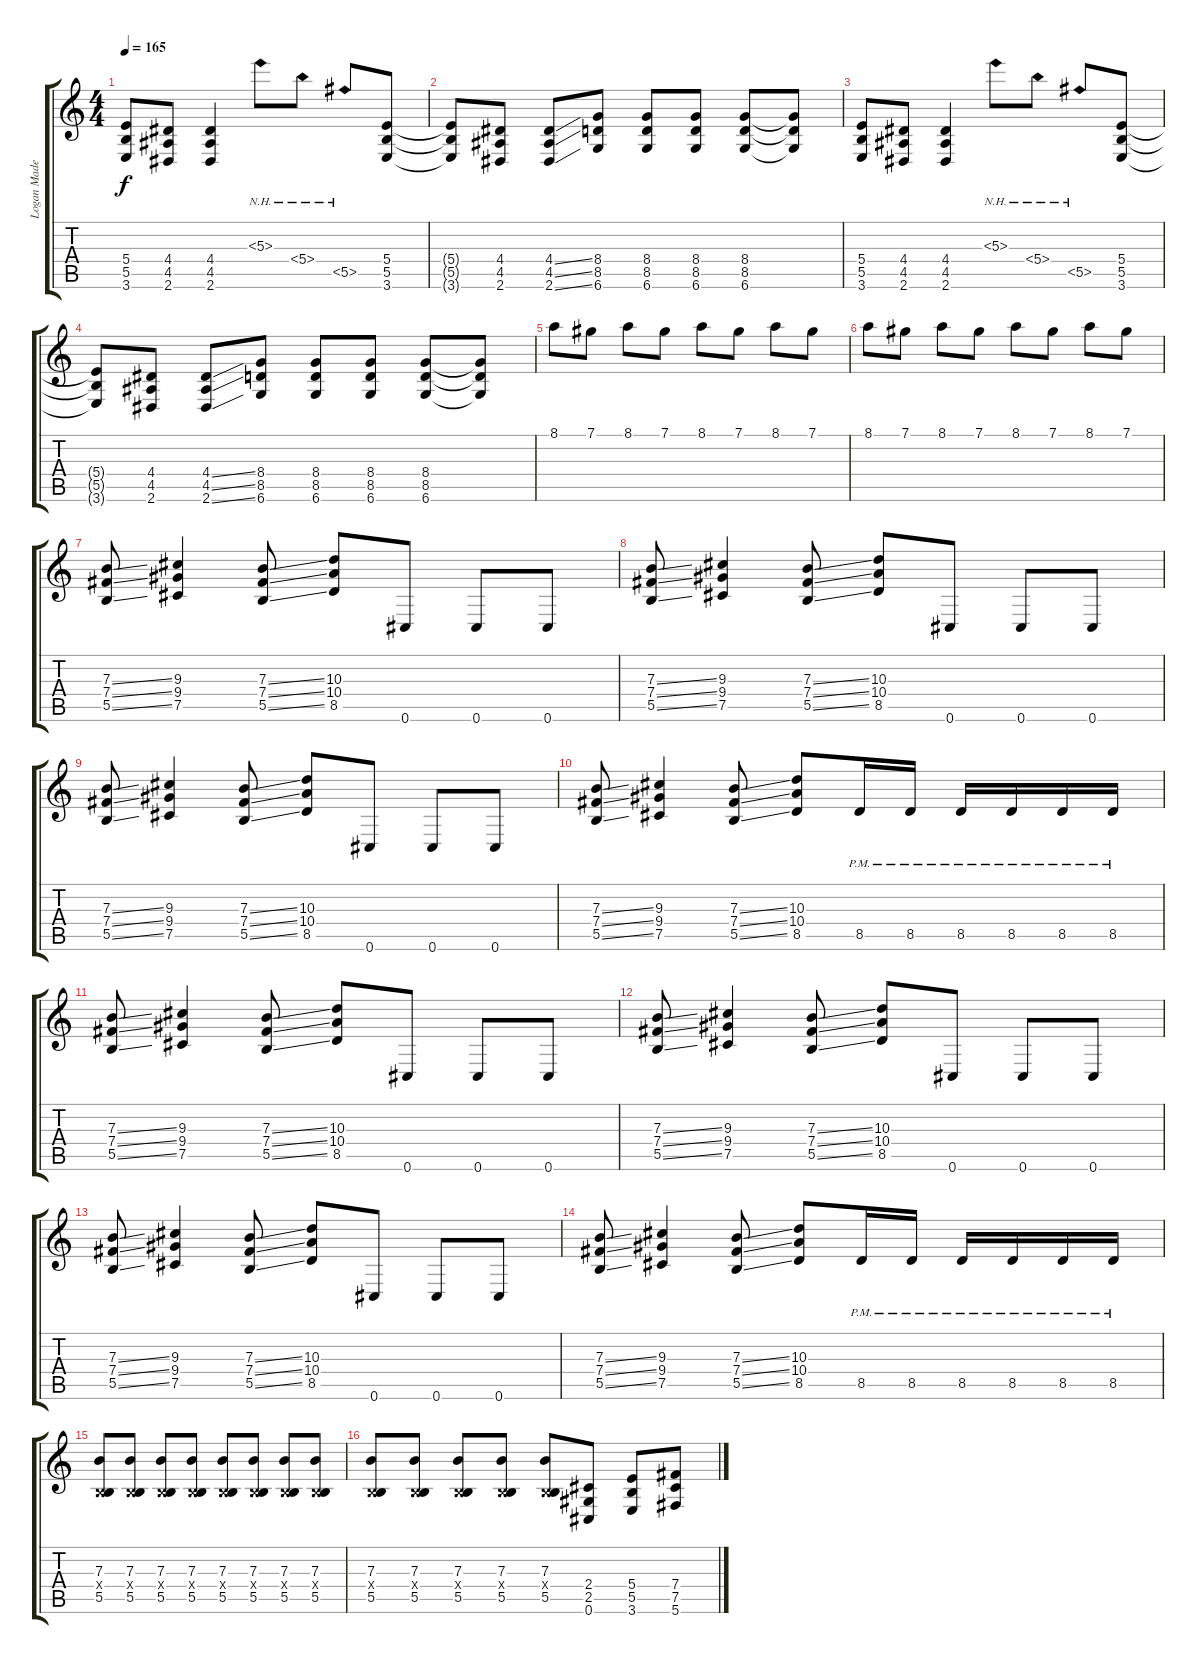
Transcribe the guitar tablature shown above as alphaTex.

\track ("Logan Mader" "Logan Made") {instrument distortionguitar}
\staff {score tabs}
\tuning (Db4 Ab3 E3 B2 Gb2 Db2) {hide}
\ts (4 4)
\tempo 165
\clef g2
\ks c
(5.4 5.5 3.6).8{dy f} (4.4 4.5 2.6).8 (4.4 4.5 2.6).4 5.3{nh}.8 5.4{nh}.8 5.5{nh}.8 (5.4 5.5 3.6).8 |
(5.4{t} 5.5{t} 3.6{t}).8 (4.4 4.5 2.6).8 (4.4{ss} 4.5{ss} 2.6{ss}).8 (8.4 8.5 6.6).8 (8.4 8.5 6.6).8 (8.4 8.5 6.6).8 (8.4 8.5 6.6).8 (8.4{t} 8.5{t} 6.6{t}).8 |
(5.4 5.5 3.6).8 (4.4 4.5 2.6).8 (4.4 4.5 2.6).4 5.3{nh}.8 5.4{nh}.8 5.5{nh}.8 (5.4 5.5 3.6).8 |
(5.4{t} 5.5{t} 3.6{t}).8 (4.4 4.5 2.6).8 (4.4{ss} 4.5{ss} 2.6{ss}).8 (8.4 8.5 6.6).8 (8.4 8.5 6.6).8 (8.4 8.5 6.6).8 (8.4 8.5 6.6).8 (8.4{t} 8.5{t} 6.6{t}).8 |
8.1.8 7.1.8 8.1.8 7.1.8 8.1.8 7.1.8 8.1.8 7.1.8 |
8.1.8 7.1.8 8.1.8 7.1.8 8.1.8 7.1.8 8.1.8 7.1.8 |
(7.3{ss} 7.4{ss} 5.5{ss}).8 (9.3 9.4 7.5).4 (7.3{ss} 7.4{ss} 5.5{ss}).8 (10.3 10.4 8.5).8 0.6.8 0.6.8 0.6.8 |
(7.3{ss} 7.4{ss} 5.5{ss}).8 (9.3 9.4 7.5).4 (7.3{ss} 7.4{ss} 5.5{ss}).8 (10.3 10.4 8.5).8 0.6.8 0.6.8 0.6.8 |
(7.3{ss} 7.4{ss} 5.5{ss}).8 (9.3 9.4 7.5).4 (7.3{ss} 7.4{ss} 5.5{ss}).8 (10.3 10.4 8.5).8 0.6.8 0.6.8 0.6.8 |
(7.3{ss} 7.4{ss} 5.5{ss}).8 (9.3 9.4 7.5).4 (7.3{ss} 7.4{ss} 5.5{ss}).8 (10.3 10.4 8.5).8 8.5{pm}.16 8.5{pm}.16 8.5{pm}.16 8.5{pm}.16 8.5{pm}.16 8.5{pm}.16 |
(7.3{ss} 7.4{ss} 5.5{ss}).8 (9.3 9.4 7.5).4 (7.3{ss} 7.4{ss} 5.5{ss}).8 (10.3 10.4 8.5).8 0.6.8 0.6.8 0.6.8 |
(7.3{ss} 7.4{ss} 5.5{ss}).8 (9.3 9.4 7.5).4 (7.3{ss} 7.4{ss} 5.5{ss}).8 (10.3 10.4 8.5).8 0.6.8 0.6.8 0.6.8 |
(7.3{ss} 7.4{ss} 5.5{ss}).8 (9.3 9.4 7.5).4 (7.3{ss} 7.4{ss} 5.5{ss}).8 (10.3 10.4 8.5).8 0.6.8 0.6.8 0.6.8 |
(7.3{ss} 7.4{ss} 5.5{ss}).8 (9.3 9.4 7.5).4 (7.3{ss} 7.4{ss} 5.5{ss}).8 (10.3 10.4 8.5).8 8.5{pm}.16 8.5{pm}.16 8.5{pm}.16 8.5{pm}.16 8.5{pm}.16 8.5{pm}.16 |
(7.3 0.4{x} 5.5).8 (7.3 0.4{x} 5.5).8 (7.3 0.4{x} 5.5).8 (7.3 0.4{x} 5.5).8 (7.3 0.4{x} 5.5).8 (7.3 0.4{x} 5.5).8 (7.3 0.4{x} 5.5).8 (7.3 0.4{x} 5.5).8 |
(7.3 0.4{x} 5.5).8 (7.3 0.4{x} 5.5).8 (7.3 0.4{x} 5.5).8 (7.3 0.4{x} 5.5).8 (7.3 0.4{x} 5.5).8 (2.4 2.5 0.6).8 (5.4 5.5 3.6).8 (7.4 7.5 5.6).8
